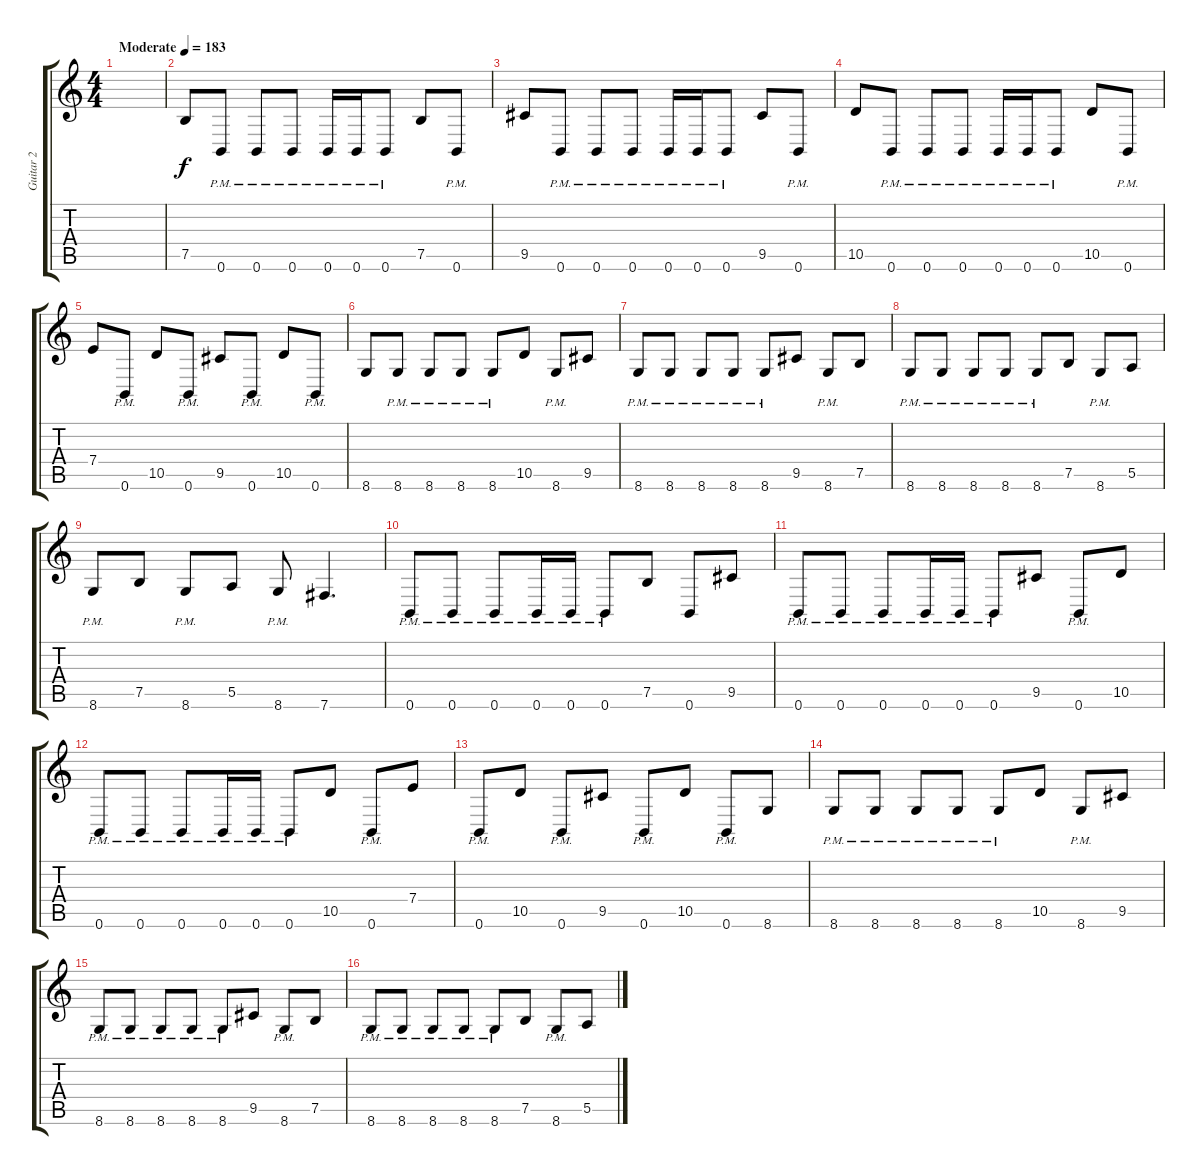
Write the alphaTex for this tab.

\track ("Guitar 2" "Guitar 2") {instrument distortionguitar}
\staff {score tabs}
\tuning (B3 Gb3 D3 A2 E2 B1) {hide}
\ts (4 4)
\tempo (183 "Moderate")
\clef g2
\ks c
|
7.5.8 0.6{pm}.8 0.6{pm}.8 0.6{pm}.8 0.6{pm}.16 0.6{pm}.16 0.6{pm}.8 7.5.8 0.6{pm}.8 |
9.5.8 0.6{pm}.8 0.6{pm}.8 0.6{pm}.8 0.6{pm}.16 0.6{pm}.16 0.6{pm}.8 9.5.8 0.6{pm}.8 |
10.5.8 0.6{pm}.8 0.6{pm}.8 0.6{pm}.8 0.6{pm}.16 0.6{pm}.16 0.6{pm}.8 10.5.8 0.6{pm}.8 |
7.4.8 0.6{pm}.8 10.5.8 0.6{pm}.8 9.5.8 0.6{pm}.8 10.5.8 0.6{pm}.8 |
8.6.8 8.6{pm}.8 8.6{pm}.8 8.6{pm}.8 8.6{pm}.8 10.5.8 8.6{pm}.8 9.5.8 |
8.6{pm}.8 8.6{pm}.8 8.6{pm}.8 8.6{pm}.8 8.6{pm}.8 9.5.8 8.6{pm}.8 7.5.8 |
8.6{pm}.8 8.6{pm}.8 8.6{pm}.8 8.6{pm}.8 8.6{pm}.8 7.5.8 8.6{pm}.8 5.5.8 |
8.6{pm}.8 7.5.8 8.6{pm}.8 5.5.8 8.6{pm}.8 7.6.4{d} |
0.6{pm}.8 0.6{pm}.8 0.6{pm}.8 0.6{pm}.16 0.6{pm}.16 0.6{pm}.8 7.5.8 0.6.8 9.5.8 |
0.6{pm}.8 0.6{pm}.8 0.6{pm}.8 0.6{pm}.16 0.6{pm}.16 0.6{pm}.8 9.5.8 0.6{pm}.8 10.5.8 |
0.6{pm}.8 0.6{pm}.8 0.6{pm}.8 0.6{pm}.16 0.6{pm}.16 0.6{pm}.8 10.5.8 0.6{pm}.8 7.4.8 |
0.6{pm}.8 10.5.8 0.6{pm}.8 9.5.8 0.6{pm}.8 10.5.8 0.6{pm}.8 8.6.8 |
8.6{pm}.8 8.6{pm}.8 8.6{pm}.8 8.6{pm}.8 8.6{pm}.8 10.5.8 8.6{pm}.8 9.5.8 |
8.6{pm}.8 8.6{pm}.8 8.6{pm}.8 8.6{pm}.8 8.6{pm}.8 9.5.8 8.6{pm}.8 7.5.8 |
8.6{pm}.8 8.6{pm}.8 8.6{pm}.8 8.6{pm}.8 8.6{pm}.8 7.5.8 8.6{pm}.8 5.5.8
